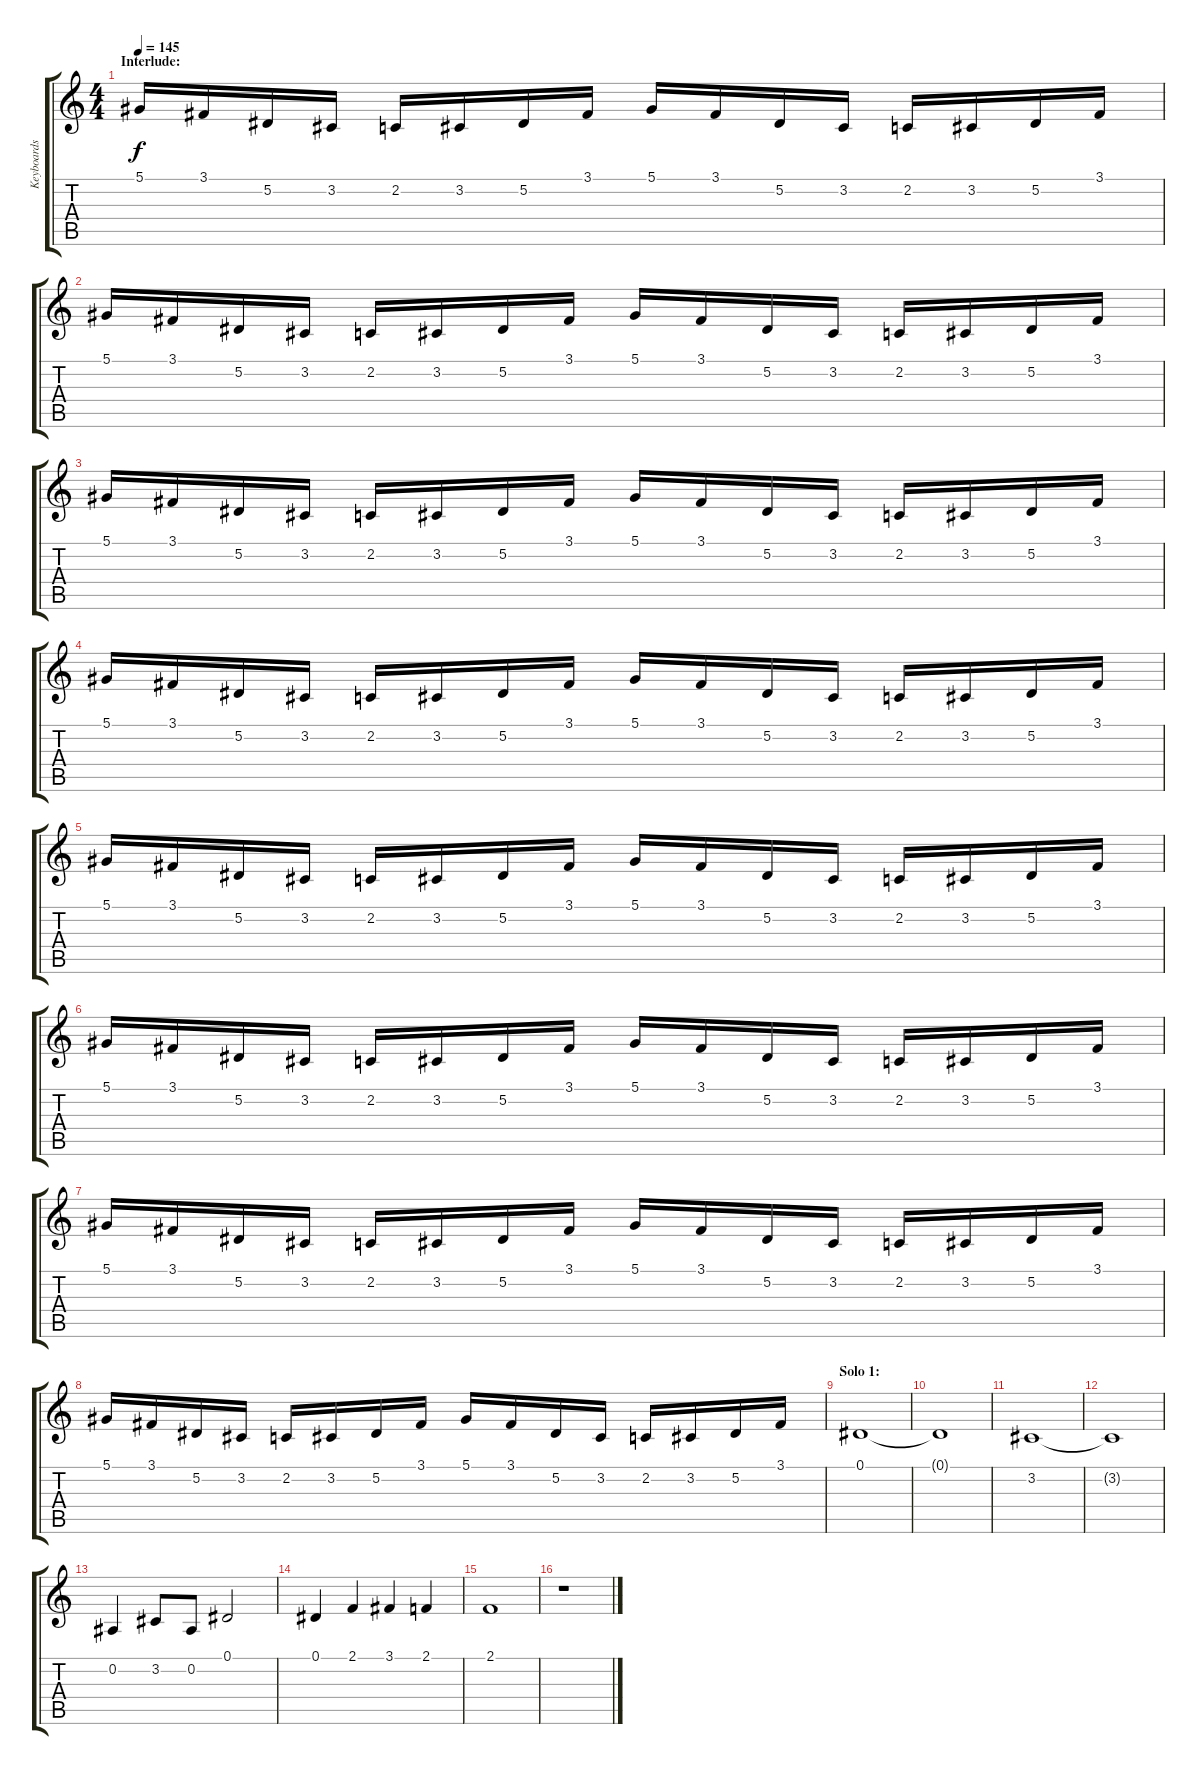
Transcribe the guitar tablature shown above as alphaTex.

\track ("Keyboards" "Keyboards") {instrument pad5bowed}
\staff {score tabs}
\tuning (Eb4 Bb3 Gb3 Db3 Ab2 Eb2) {hide}
\ts (4 4)
\section ("" "Interlude:")
\tempo 145
\clef g2
\ks c
5.1.16{dy f volume 12 instrument pad5bowed} 3.1.16 5.2.16 3.2.16 2.2.16 3.2.16 5.2.16 3.1.16 5.1.16 3.1.16 5.2.16 3.2.16 2.2.16 3.2.16 5.2.16 3.1.16 |
5.1.16 3.1.16 5.2.16 3.2.16 2.2.16 3.2.16 5.2.16 3.1.16 5.1.16 3.1.16 5.2.16 3.2.16 2.2.16 3.2.16 5.2.16 3.1.16 |
5.1.16 3.1.16 5.2.16 3.2.16 2.2.16 3.2.16 5.2.16 3.1.16 5.1.16 3.1.16 5.2.16 3.2.16 2.2.16 3.2.16 5.2.16 3.1.16 |
5.1.16 3.1.16 5.2.16 3.2.16 2.2.16 3.2.16 5.2.16 3.1.16 5.1.16 3.1.16 5.2.16 3.2.16 2.2.16 3.2.16 5.2.16 3.1.16 |
5.1.16 3.1.16 5.2.16 3.2.16 2.2.16 3.2.16 5.2.16 3.1.16 5.1.16 3.1.16 5.2.16 3.2.16 2.2.16 3.2.16 5.2.16 3.1.16 |
5.1.16 3.1.16 5.2.16 3.2.16 2.2.16 3.2.16 5.2.16 3.1.16 5.1.16 3.1.16 5.2.16 3.2.16 2.2.16 3.2.16 5.2.16 3.1.16 |
5.1.16 3.1.16 5.2.16 3.2.16 2.2.16 3.2.16 5.2.16 3.1.16 5.1.16 3.1.16 5.2.16 3.2.16 2.2.16 3.2.16 5.2.16 3.1.16 |
5.1.16 3.1.16 5.2.16 3.2.16 2.2.16 3.2.16 5.2.16 3.1.16 5.1.16 3.1.16 5.2.16 3.2.16 2.2.16 3.2.16 5.2.16 3.1.16 |
\section ("" "Solo 1:")
0.1.1{volume 16 instrument stringensemble2} |
0.1{t}.1 |
3.2.1 |
3.2{t}.1 |
0.2.4 3.2.8 0.2.8 0.1.2 |
0.1.4 2.1.4 3.1.4 2.1.4 |
2.1.1 |
r.1
